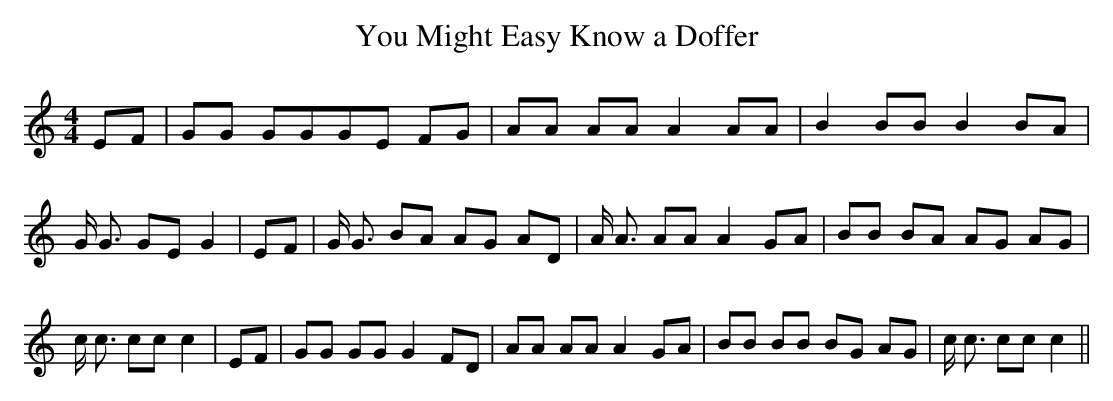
X:1
T:You Might Easy Know a Doffer
M:4/4
L:1/8
K:C
 EF| GG GGG-E FG| AA AA A2 AA| B2 BB B2 BA| G/2 G3/2 GE G2| EF| G/2 G3/2 BA AG AD|\
 A/2 A3/2 AA A2 GA| BB BA AG AG| c/2 c3/2 cc c2| EF| GG GG G2 FD| AA AA A2 GA|\
 BB BB BG AG| c/2 c3/2 cc c2||
